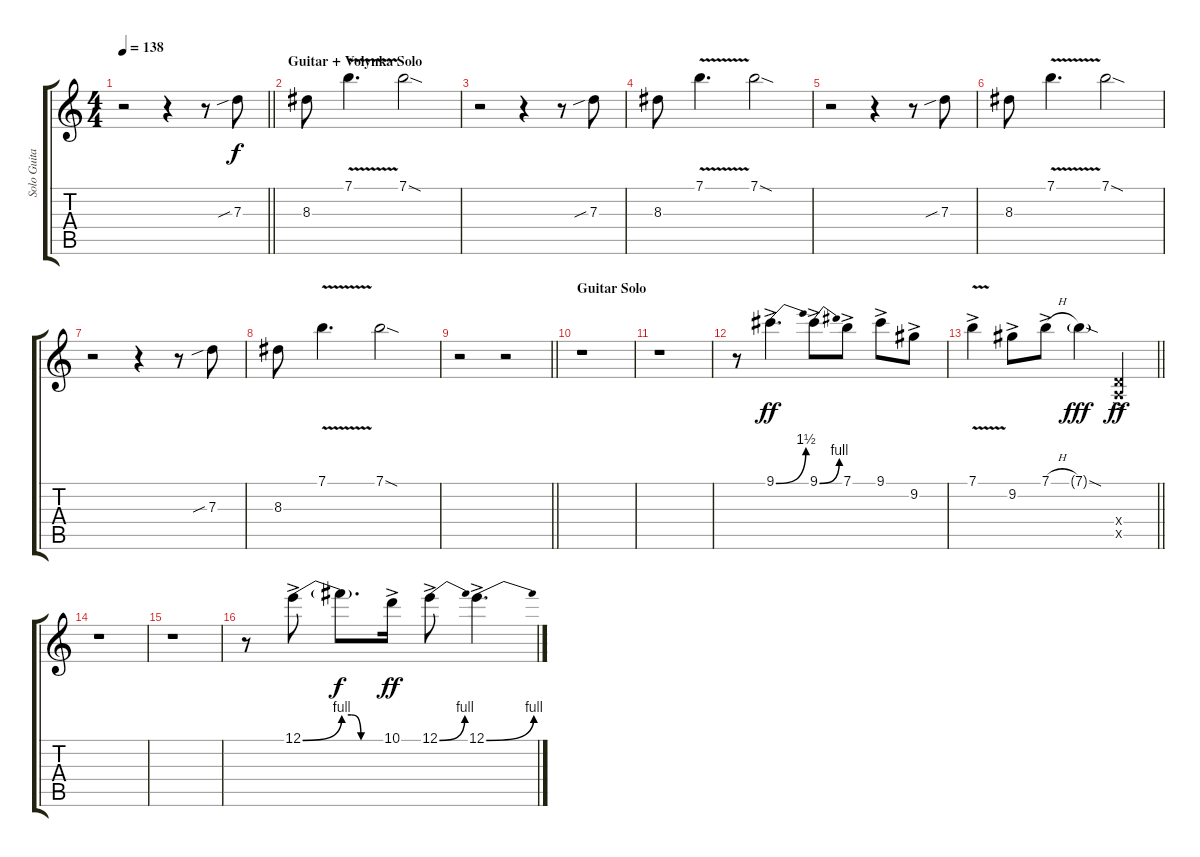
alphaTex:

\track ("Solo Guitar Angus" "Solo Guita") {instrument distortionguitar}
\staff {score tabs}
\tuning (E4 B3 G3 D3 A2 E2) {hide}
\ts (4 4)
\tempo 138
\clef g2
\barLineRight lightlight
\ks c
r.2{dy f} r.4 r.8 7.3{sib}.8 |
\section ("" "Guitar + Volynka Solo")
8.3.8 7.1{v}.4{d} 7.1{sod}.2 |
r.2 r.4 r.8 7.3{sib}.8 |
8.3.8 7.1{v}.4{d} 7.1{sod}.2 |
r.2 r.4 r.8 7.3{sib}.8 |
8.3.8 7.1{v}.4{d} 7.1{sod}.2 |
r.2 r.4 r.8 7.3{sib}.8 |
8.3.8 7.1{v}.4{d} 7.1{sod}.2 |
\barLineRight lightlight
r.2 r.2 |
\section ("" "Guitar Solo")
r.1 |
r.1 |
r.8 9.1{be (bend 0 0 60 6) ac}.4{d dy ff} 9.1{be (bend 0 0 60 4) ac}.8 7.1{ac}.8 9.1{ac}.8 9.2{ac}.8 |
\barLineRight lightlight
7.1{v ac}.4 9.2{ac}.8 7.1{h ac}.8 7.1{sod g}.4{dy fff} (0.4{ac x} 0.5{ac x}).4{dy ff} |
r.1 |
r.1 |
r.8 12.1{be (bend 0 0 60 4) ac}.8 12.1{be (custom 0 4 15 4 30 0 60 0) t}.8{d dy f} 10.1{ac}.16{dy ff} 12.1{be (bend 0 0 60 4) ac}.8 12.1{be (bend 0 0 60 4) ac}.4{d}
